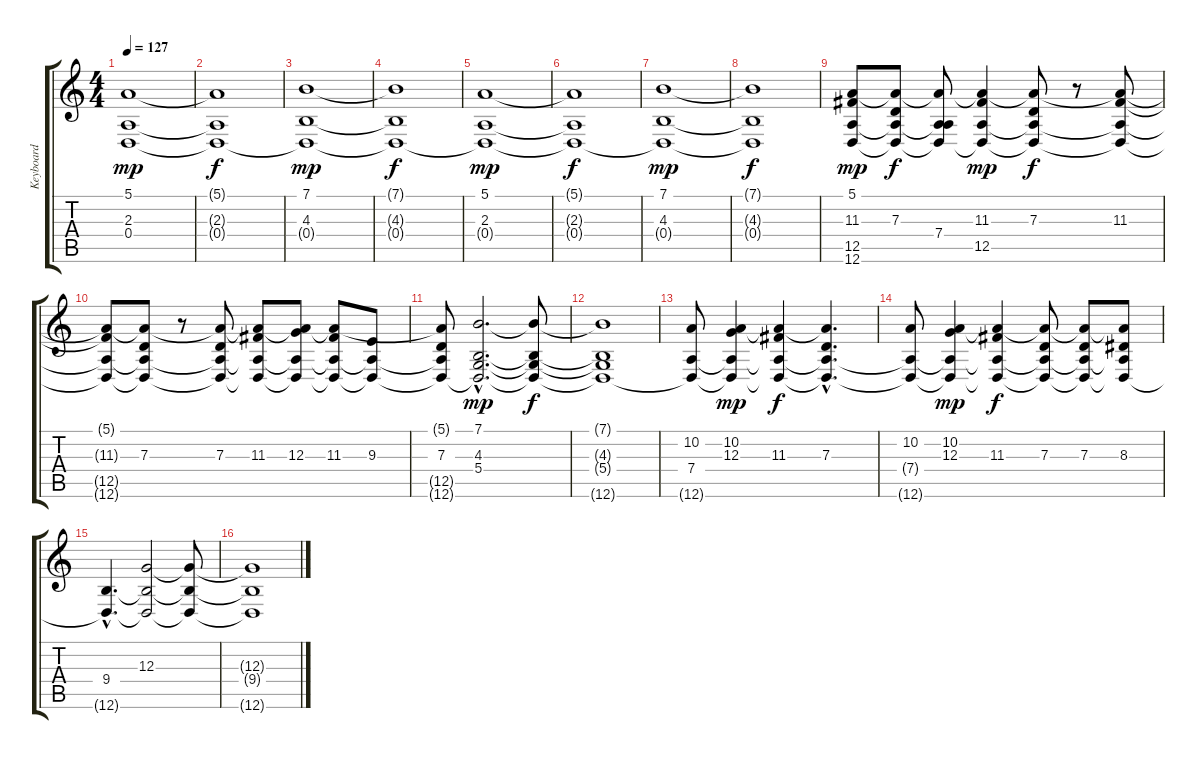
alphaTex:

\track ("Keyboard" "Keyboard") {instrument drawbarorgan}
\staff {score tabs}
\tuning (E4 B3 G3 D3 A2 D2) {hide}
\ts (4 4)
\tempo 127
\clef g2
\ks c
(5.1 2.3 0.4).1{dy mp} |
(5.1{t} 2.3{t} 0.4{t}).1{dy f} |
(7.1 4.3 0.4{t}).1{dy mp} |
(7.1{t} 4.3{t} 0.4{t}).1{dy f} |
(5.1 2.3 0.4{t}).1{dy mp} |
(5.1{t} 2.3{t} 0.4{t}).1{dy f} |
(7.1 4.3 0.4{t}).1{dy mp} |
(7.1{t} 4.3{t} 0.4{t}).1{dy f} |
(5.1 11.3 12.5 12.6).8{dy mp} (5.1{t} 7.3 12.5{t} 12.6{t}).8{dy f} (5.1{t} 7.4 12.5{t} 12.6{t}).8 (5.1{t} 11.3 12.5 12.6{t}).4{dy mp} (5.1{t} 7.3 12.5{t} 12.6{t}).8{dy f} r.8 (5.1{t} 11.3 12.5{t} 12.6{t}).8 |
(5.1{t} 11.3{t} 12.5{t} 12.6{t}).8 (5.1{t} 7.3 12.5{t} 12.6{t}).8 r.8 (5.1{t} 7.3 12.5{t} 12.6{t}).8 (5.1{t} 11.3 12.5{t} 12.6{t}).8 (5.1{t} 12.3 12.5{t} 12.6{t}).8 (5.1{t} 11.3 12.5{t} 12.6{t}).8 (9.3 12.5{t} 12.6{t}).8 |
(5.1{t} 7.3 12.5{t} 12.6{t}).8 (7.1{hac} 4.3{hac} 5.4{hac} 12.6{hac t}).2{d dy mp} (7.1{t} 4.3{t} 5.4{t} 12.6{t}).8{dy f} |
(7.1{t} 4.3{t} 5.4{t} 12.6{t}).1 |
(10.2 7.4 12.6{t}).8 (10.2 12.3 7.4{t} 12.6{t}).4{dy mp} (10.2{t} 11.3 7.4{t} 12.6{t}).4{dy f} (10.2{hac t} 7.3{hac} 7.4{hac t} 12.6{hac t}).4{d} |
(10.2 7.4{t} 12.6{t}).8 (10.2 12.3 7.4{t} 12.6{t}).4{dy mp} (10.2{t} 11.3 7.4{t} 12.6{t}).4{dy f} (10.2{t} 7.3 7.4{t} 12.6{t}).8 (10.2{t} 7.3 7.4{t} 12.6{t}).8 (10.2{t} 8.3 7.4{t} 12.6{t}).8 |
(9.4{hac} 12.6{hac t}).4{d} (12.3 9.4{t} 12.6{t}).2 (12.3{t} 9.4{t} 12.6{t}).8 |
(12.3{t} 9.4{t} 12.6{t}).1
